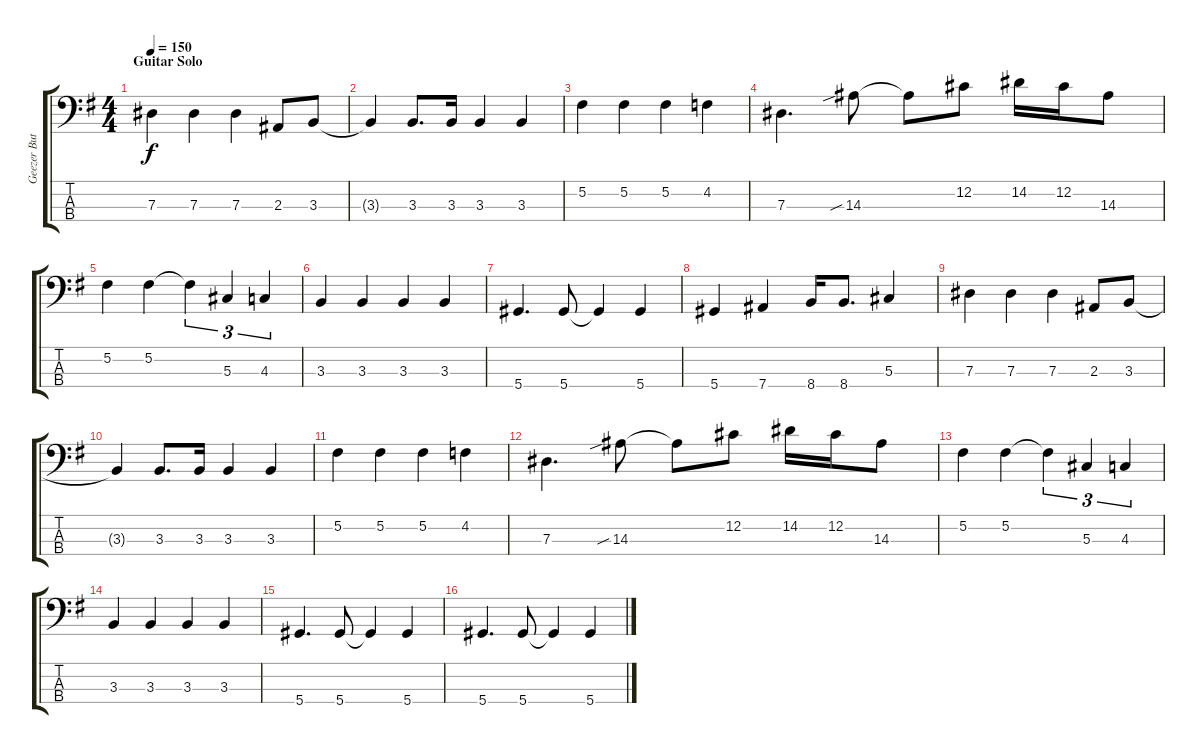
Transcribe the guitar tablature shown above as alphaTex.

\track ("Geezer Butler" "Geezer But") {instrument electricbassfinger}
\staff {score tabs}
\tuning (Gb2 Db2 Ab1 Eb1) {hide}
\ts (4 4)
\section ("" "Guitar Solo")
\tempo 150
\clef f4
\ks g
7.3.4{dy f} 7.3.4 7.3.4 2.3.8 3.3.8 |
3.3{t}.4 3.3.8{d} 3.3.16 3.3.4 3.3.4 |
5.2.4 5.2.4 5.2.4 4.2.4 |
7.3.4{d} 14.3{sib}.8 14.3{t}.8 12.2.8 14.2.16 12.2.16 14.3.8 |
5.2.4 5.2.4 5.2{t}.4{tu (3 2)} 5.3.4{tu (3 2)} 4.3.4{tu (3 2)} |
3.3.4 3.3.4 3.3.4 3.3.4 |
5.4.4{d} 5.4.8 5.4{t}.4 5.4.4 |
5.4.4 7.4.4 8.4.16 8.4.8{d} 5.3.4 |
7.3.4 7.3.4 7.3.4 2.3.8 3.3.8 |
3.3{t}.4 3.3.8{d} 3.3.16 3.3.4 3.3.4 |
5.2.4 5.2.4 5.2.4 4.2.4 |
7.3.4{d} 14.3{sib}.8 14.3{t}.8 12.2.8 14.2.16 12.2.16 14.3.8 |
5.2.4 5.2.4 5.2{t}.4{tu (3 2)} 5.3.4{tu (3 2)} 4.3.4{tu (3 2)} |
3.3.4 3.3.4 3.3.4 3.3.4 |
5.4.4{d} 5.4.8 5.4{t}.4 5.4.4 |
5.4.4{d} 5.4.8 5.4{t}.4 5.4.4
